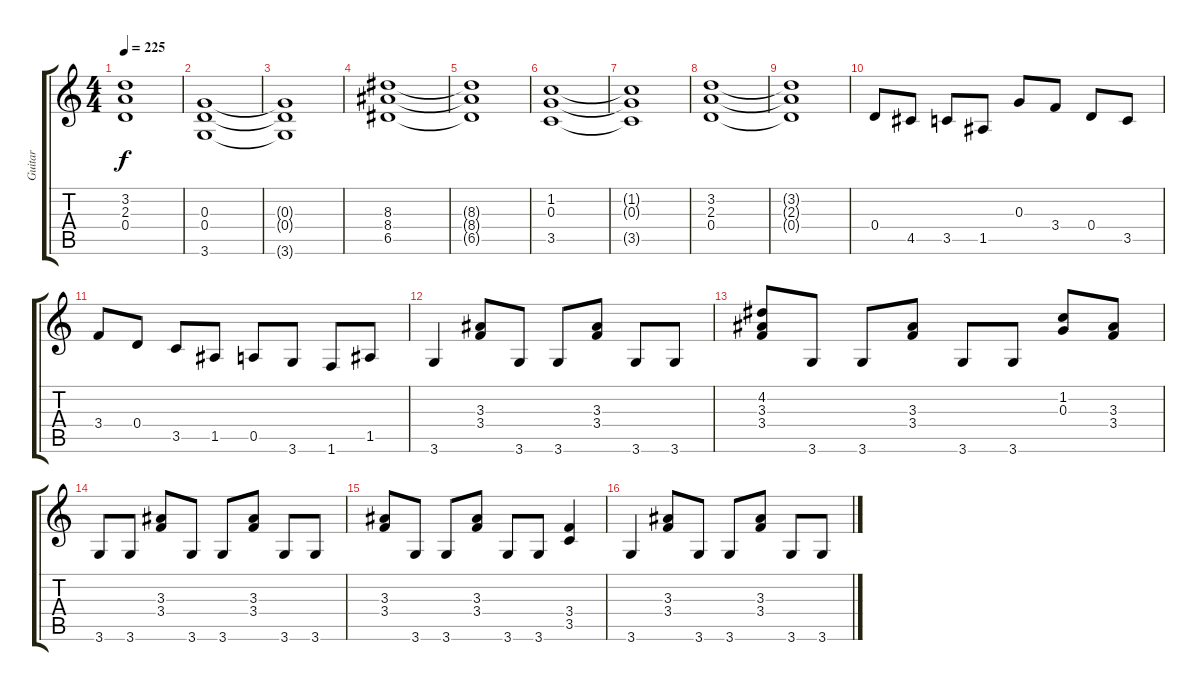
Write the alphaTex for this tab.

\track ("Guitar" "Guitar") {instrument distortionguitar}
\staff {score tabs}
\tuning (E4 B3 G3 D3 A2 E2) {hide}
\ts (4 4)
\tempo 225
\clef g2
\ks c
(3.2{t} 2.3{t} 0.4{t}).1{dy f} |
(0.3 0.4 3.6).1 |
(0.3{t} 0.4{t} 3.6{t}).1 |
(8.3 8.4 6.5).1 |
(8.3{t} 8.4{t} 6.5{t}).1 |
(1.2 0.3 3.5).1 |
(1.2{t} 0.3{t} 3.5{t}).1 |
(3.2 2.3 0.4).1 |
(3.2{t} 2.3{t} 0.4{t}).1 |
0.4.8 4.5.8 3.5.8 1.5.8 0.3.8 3.4.8 0.4.8 3.5.8 |
3.4.8 0.4.8 3.5.8 1.5.8 0.5.8 3.6.8 1.6.8 1.5.8 |
3.6.4 (3.3 3.4).8 3.6.8 3.6.8 (3.3 3.4).8 3.6.8 3.6.8 |
(4.2 3.3 3.4).8 3.6.8 3.6.8 (3.3 3.4).8 3.6.8 3.6.8 (1.2 0.3).8 (3.3 3.4).8 |
3.6.8 3.6.8 (3.3 3.4).8 3.6.8 3.6.8 (3.3 3.4).8 3.6.8 3.6.8 |
(3.3 3.4).8 3.6.8 3.6.8 (3.3 3.4).8 3.6.8 3.6.8 (3.4 3.5).4 |
3.6.4 (3.3 3.4).8 3.6.8 3.6.8 (3.3 3.4).8 3.6.8 3.6.8
